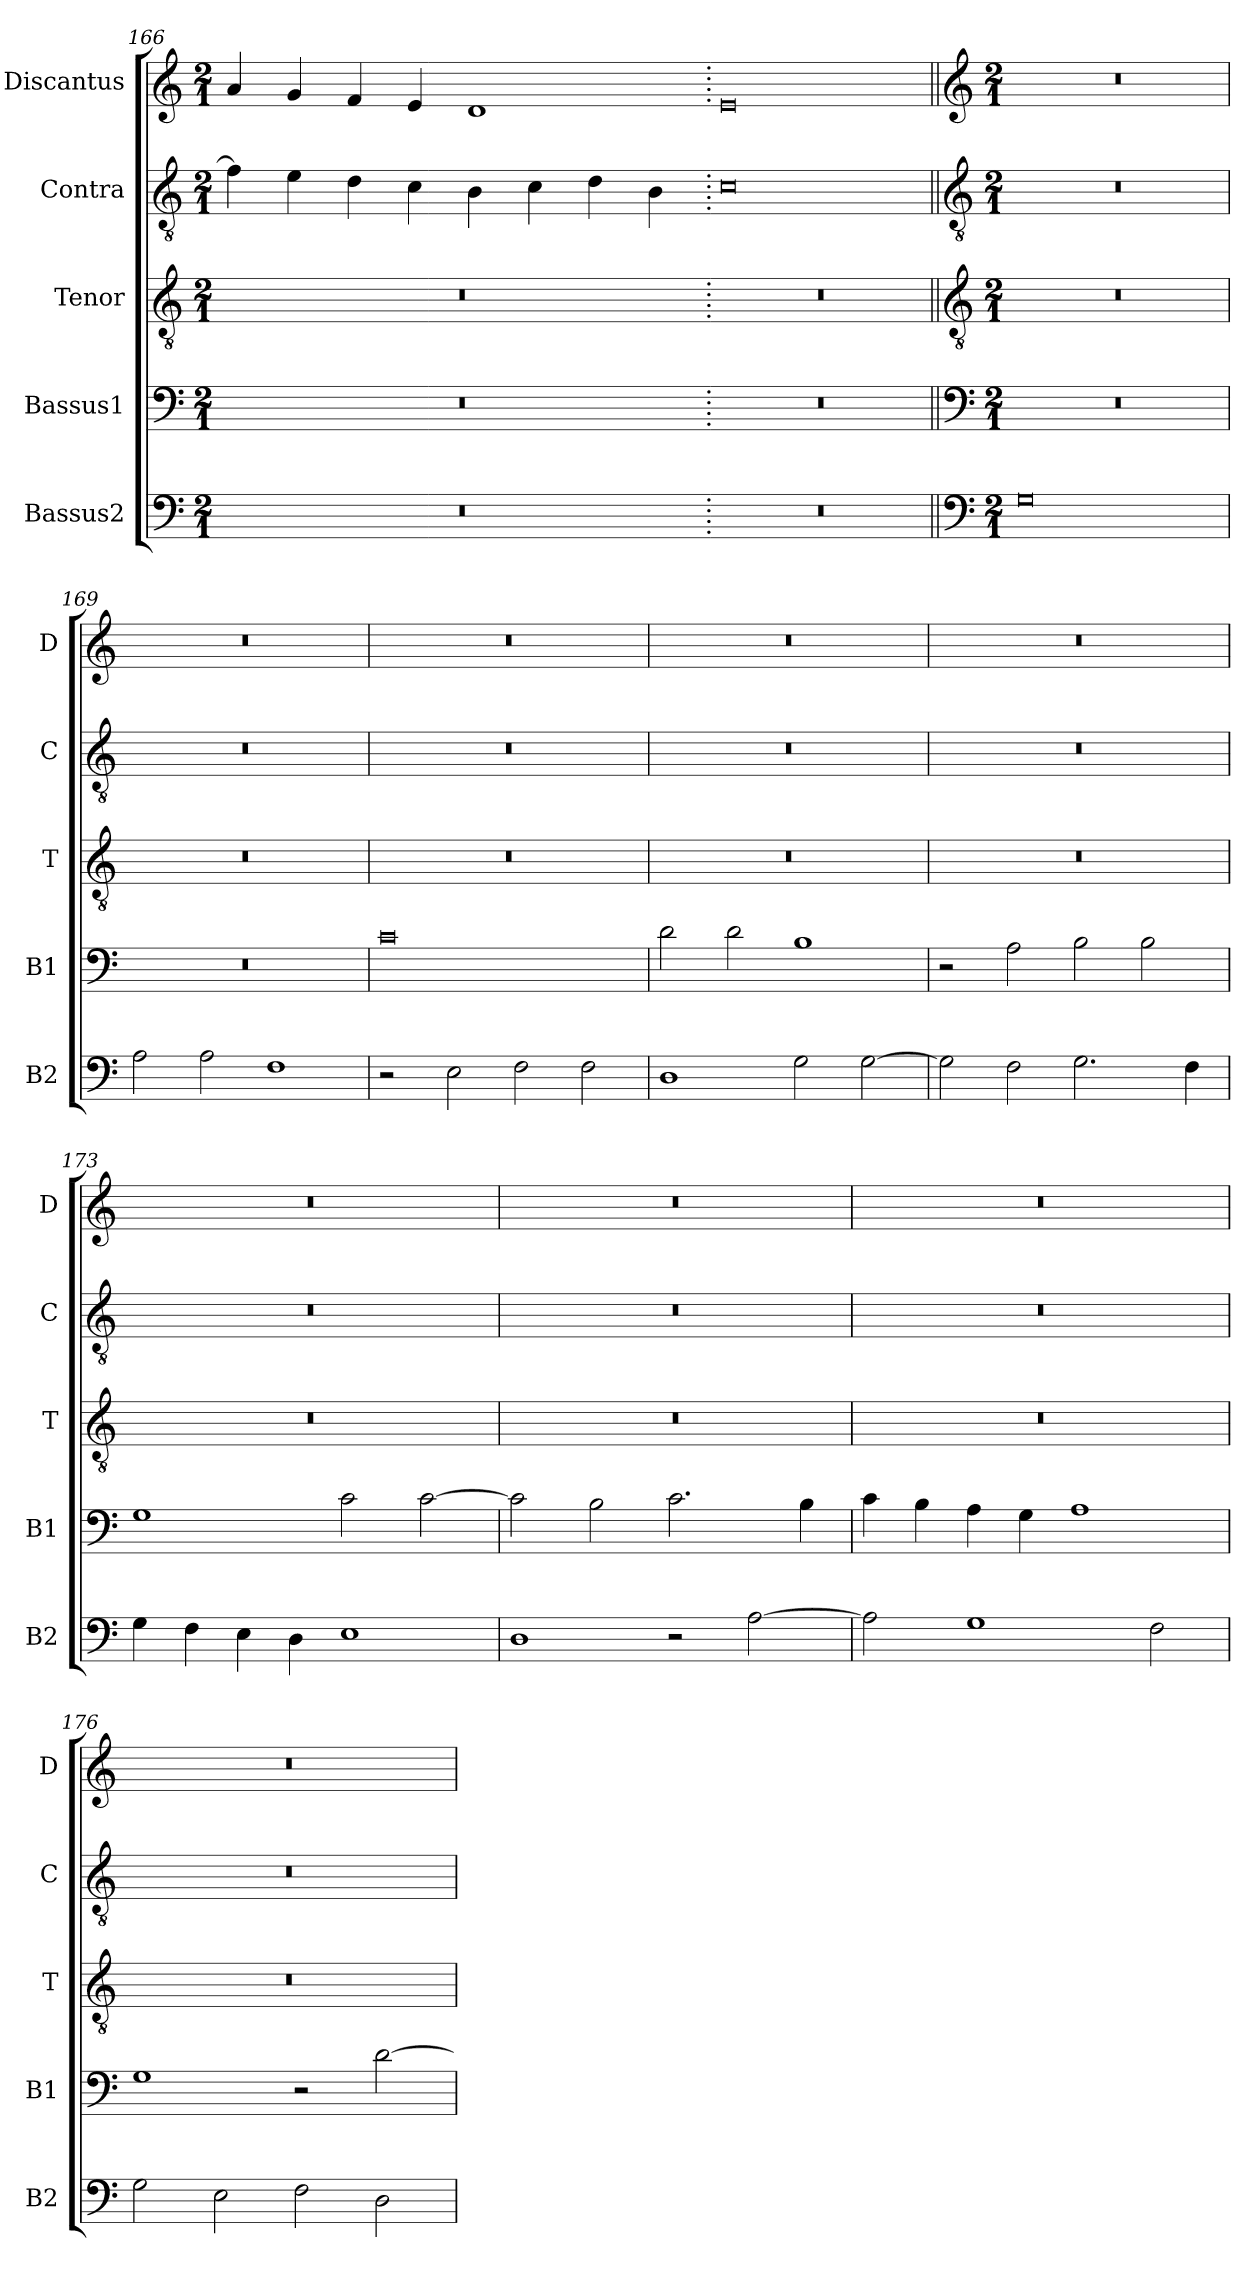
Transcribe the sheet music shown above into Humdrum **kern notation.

**kern	**kern	**kern	**kern	**kern
*part5	*part4	*part3	*part2	*part1
*staff5	*staff4	*staff3	*staff2	*staff1
*I"Bassus2	*I"Bassus1	*I"Tenor	*I"Contra	*I"Discantus
*I'B2	*I'B1	*I'T	*I'C	*I'D
*clefF4	*clefF4	*clefGv2	*clefGv2	*clefG2
*k[]	*k[]	*k[]	*k[]	*k[]
*M2/1	*M2/1	*M2/1	*M2/1	*M2/1
=166	=166	=166	=166	=166
0r	0r	0r	4f\]	4a/
.	.	.	4e\	4g/
.	.	.	4d\	4f/
.	.	.	4c\	4e/
.	.	.	4B\	1d
.	.	.	4c\	.
.	.	.	4d\	.
.	.	.	4B\	.
=167.	=167.	=167.	=167.	=167.
0r	0r	0r	0c	0e
!!LO:LB:g=z
=168||	=168||	=168||	=168||	=168||
*clefF4	*clefF4	*clefGv2	*clefGv2	*clefG2
*k[]	*k[]	*k[]	*k[]	*k[]
*M2/1	*M2/1	*M2/1	*M2/1	*M2/1
0G	0r	0r	0r	0r
=169	=169	=169	=169	=169
2A\	0r	0r	0r	0r
2A\	.	.	.	.
1F	.	.	.	.
=170	=170	=170	=170	=170
2r	0c	0r	0r	0r
2E\	.	.	.	.
2F\	.	.	.	.
2F\	.	.	.	.
=171	=171	=171	=171	=171
1D	2d\	0r	0r	0r
.	2d\	.	.	.
2G\	1B	.	.	.
[2G\	.	.	.	.
=172	=172	=172	=172	=172
2G\]	2r	0r	0r	0r
2F\	2A\	.	.	.
2.G\	2B\	.	.	.
.	2B\	.	.	.
4F\	.	.	.	.
=173	=173	=173	=173	=173
4G\	1G	0r	0r	0r
4F\	.	.	.	.
4E\	.	.	.	.
4D\	.	.	.	.
1E	2c\	.	.	.
.	[2c\	.	.	.
=174	=174	=174	=174	=174
1D	2c\]	0r	0r	0r
.	2B\	.	.	.
2r	2.c\	.	.	.
[2A\	.	.	.	.
.	4B\	.	.	.
=175	=175	=175	=175	=175
2A\]	4c\	0r	0r	0r
.	4B\	.	.	.
1G	4A\	.	.	.
.	4G\	.	.	.
.	1A	.	.	.
2F\	.	.	.	.
=176	=176	=176	=176	=176
2G\	1G	0r	0r	0r
2E\	.	.	.	.
2F\	2r	.	.	.
2D\	[2d\	.	.	.
=	=	=	=	=
*-	*-	*-	*-	*-
